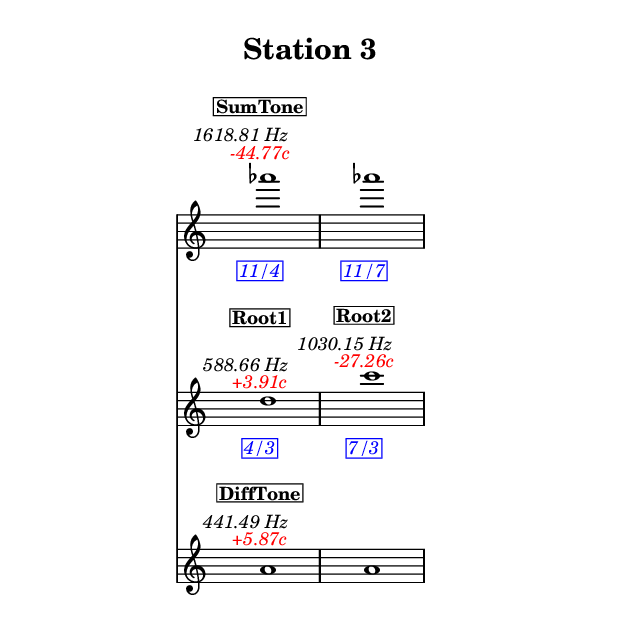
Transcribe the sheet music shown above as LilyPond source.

\version "2.20.0"
\language "english"

#(set-default-paper-size "a6" 'portrait)
#(set-global-staff-size 16)

\header {
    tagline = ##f
    title = \markup {
        \pad-around
            #3
            "Station 3"
        }
}

\layout {
    indent = #25
}

\paper {
    systems-per-page = 1
}

\score {
    \new Score
    <<
        \new Staff
        \with
        {
            \remove Time_signature_engraver
        }
        {
            \clef "treble"
            af'''1
            - \tweak color #red
            ^ \markup {
                \halign
                    #0
                    \italic
                        {
                            -44.77c
                        }
                }
            ^ \markup {
                \halign
                    #1
                    \italic
                        {
                            1618.81
                            Hz
                        }
                }
            ^ \markup {
                \pad-around
                    #1
                    \box
                        \vcenter
                            \halign
                                #0
                                \bold
                                    {
                                        SumTone
                                    }
                }
            - \tweak color #blue
            _ \markup {
                \pad-around
                    #1
                    \box
                        \halign
                            #0
                            \italic
                                {
                                    11/4
                                }
                }
            \override Score.NonMusicalPaperColumn.padding = #5
            \clef "treble"
            af'''1
            - \tweak color #blue
            _ \markup {
                \pad-around
                    #1
                    \box
                        \halign
                            #0
                            \italic
                                {
                                    11/7
                                }
                }
        }
        \new Staff
        \with
        {
            \remove Time_signature_engraver
        }
        {
            \clef "treble"
            d''1
            - \tweak color #red
            ^ \markup {
                \halign
                    #0
                    \italic
                        {
                            +3.91c
                        }
                }
            ^ \markup {
                \halign
                    #1
                    \italic
                        {
                            588.66
                            Hz
                        }
                }
            ^ \markup {
                \pad-around
                    #1
                    \box
                        \vcenter
                            \halign
                                #0
                                \bold
                                    {
                                        Root1
                                    }
                }
            - \tweak color #blue
            _ \markup {
                \pad-around
                    #1
                    \box
                        \halign
                            #0
                            \italic
                                {
                                    4/3
                                }
                }
            \clef "treble"
            c'''1
            - \tweak color #red
            ^ \markup {
                \halign
                    #0
                    \italic
                        {
                            -27.26c
                        }
                }
            ^ \markup {
                \halign
                    #1
                    \italic
                        {
                            1030.15
                            Hz
                        }
                }
            ^ \markup {
                \pad-around
                    #1
                    \box
                        \vcenter
                            \halign
                                #0
                                \bold
                                    {
                                        Root2
                                    }
                }
            - \tweak color #blue
            _ \markup {
                \pad-around
                    #1
                    \box
                        \halign
                            #0
                            \italic
                                {
                                    7/3
                                }
                }
        }
        \new Staff
        \with
        {
            \remove Time_signature_engraver
        }
        {
            \clef "treble"
            a'1
            - \tweak color #red
            ^ \markup {
                \halign
                    #0
                    \italic
                        {
                            +5.87c
                        }
                }
            ^ \markup {
                \halign
                    #1
                    \italic
                        {
                            441.49
                            Hz
                        }
                }
            ^ \markup {
                \pad-around
                    #1
                    \box
                        \vcenter
                            \halign
                                #0
                                \bold
                                    {
                                        DiffTone
                                    }
                }
            \clef "treble"
            a'1
        }
    >>
}